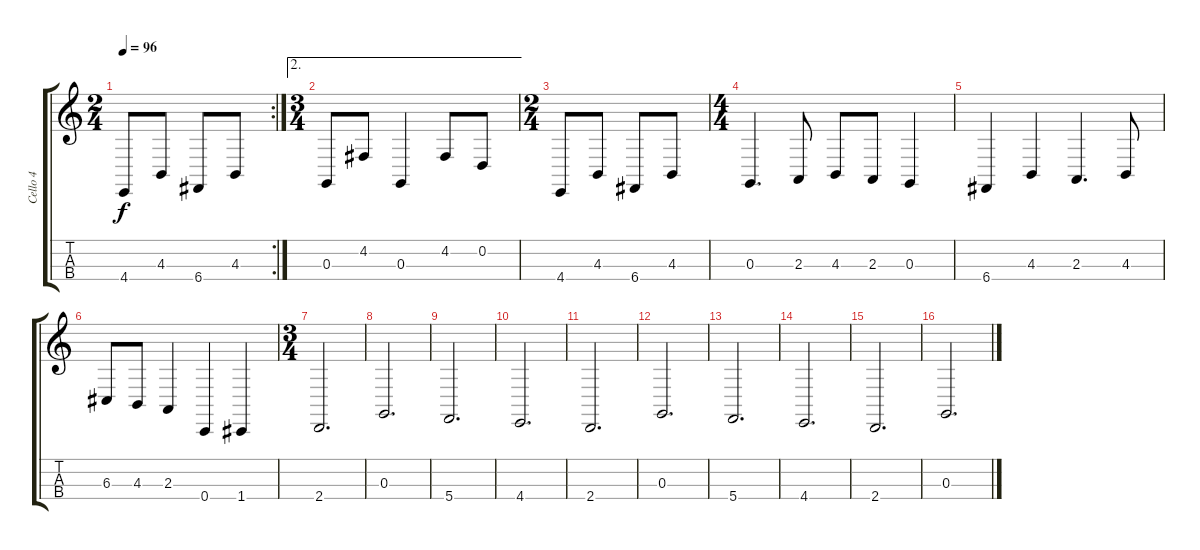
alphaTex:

\track ("Cello 4" "Cello 4") {instrument cello}
\staff {score tabs}
\tuning (A3 D3 G2 C2) {hide}
\rc 2
\ts (2 4)
\tempo 96
\clef g2
\ks c
4.4.8{dy f} 4.3.8 6.4.8 4.3.8 |
\ae 2
\ts (3 4)
0.3.8 4.2.8 0.3.4 4.2.8 0.2.8 |
\ts (2 4)
4.4.8 4.3.8 6.4.8 4.3.8 |
\ts (4 4)
0.3.4{d} 2.3.8 4.3.8 2.3.8 0.3.4 |
6.4.4 4.3.4 2.3.4{d} 4.3.8 |
6.3.8 4.3.8 2.3.4 0.4.4 1.4.4 |
\ts (3 4)
2.4.2{d} |
0.3.2{d} |
5.4.2{d} |
4.4.2{d} |
2.4.2{d} |
0.3.2{d} |
5.4.2{d} |
4.4.2{d} |
2.4.2{d} |
0.3.2{d}
